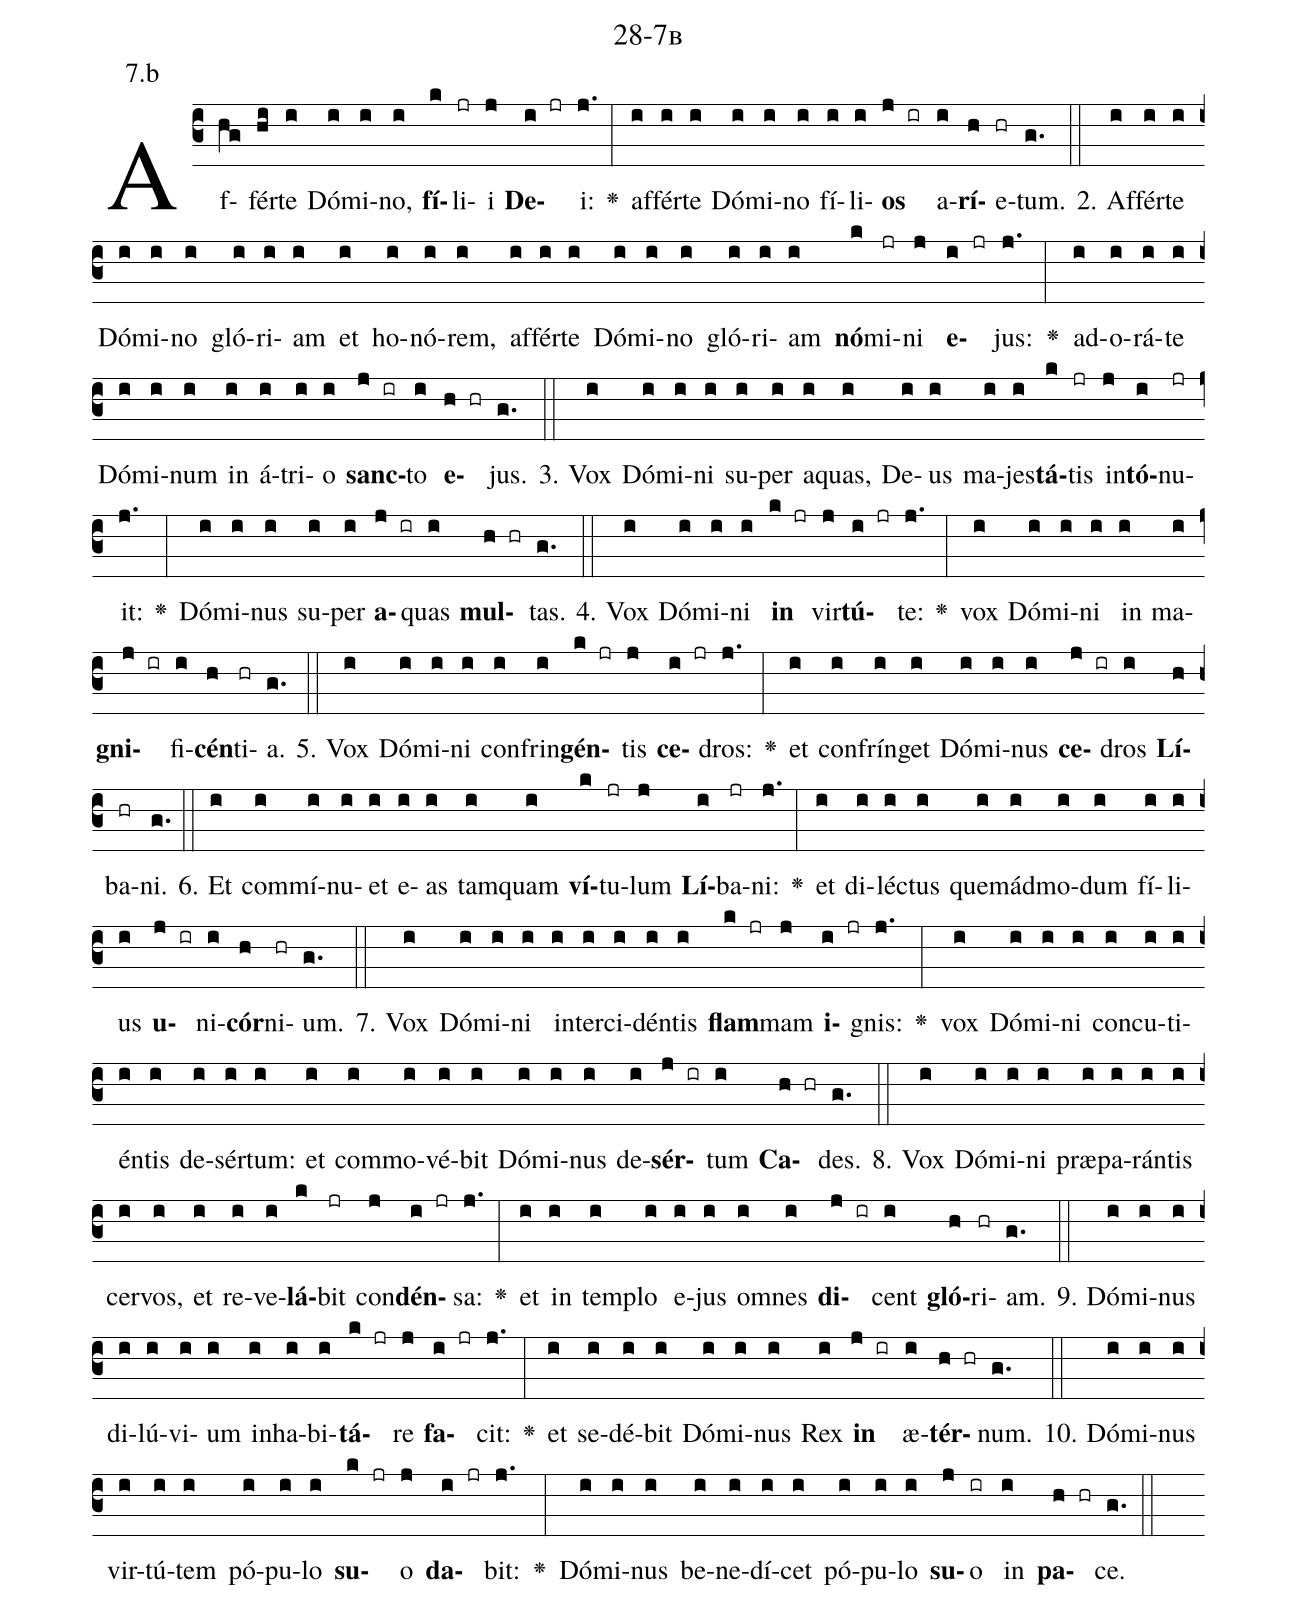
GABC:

name: 28-7b;
annotation: 7.b;
%%
(c3)Af(hg)fér(hi)te(i) Dó(i)mi(i)no,(i) <b>fí</b>(k)li(jr)i(j) <b>De</b>(i jr)i:(j.) <v>\greheightstar</v>(:) af(i)fér(i)te(i) Dó(i)mi(i)no(i) fí(i)li(i)<b>os</b>(j ir) a(i)<b>rí</b>(h)e(hr)tum.(g.) (::)
2. Af(i)fér(i)te(i) Dó(i)mi(i)no(i) gló(i)ri(i)am(i) et(i) ho(i)nó(i)rem,(i) af(i)fér(i)te(i) Dó(i)mi(i)no(i) gló(i)ri(i)am(i) <b>nó</b>(k)mi(jr)ni(j) <b>e</b>(i jr)jus:(j.) <v>\greheightstar</v>(:) ad(i)o(i)rá(i)te(i) Dó(i)mi(i)num(i) in(i) á(i)tri(i)o(i) <b>sanc</b>(j ir)to(i) <b>e</b>(h hr)jus.(g.) (::)
3. Vox(i) Dó(i)mi(i)ni(i) su(i)per(i) a(i)quas,(i) De(i)us(i) ma(i)jes(i)<b>tá</b>(k)tis(jr) in(j)<b>tó</b>(i)nu(jr)it:(j.) <v>\greheightstar</v>(:) Dó(i)mi(i)nus(i) su(i)per(i) <b>a</b>(j ir)quas(i) <b>mul</b>(h hr)tas.(g.) (::)
4. Vox(i) Dó(i)mi(i)ni(i) <b>in</b>(k jr) vir(j)<b>tú</b>(i jr)te:(j.) <v>\greheightstar</v>(:) vox(i) Dó(i)mi(i)ni(i) in(i) ma(i)<b>gni</b>(j ir)fi(i)<b>cén</b>(h)ti(hr)a.(g.) (::)
5. Vox(i) Dó(i)mi(i)ni(i) con(i)frin(i)<b>gén</b>(k jr)tis(j) <b>ce</b>(i jr)dros:(j.) <v>\greheightstar</v>(:) et(i) con(i)frín(i)get(i) Dó(i)mi(i)nus(i) <b>ce</b>(j ir)dros(i) <b>Lí</b>(h)ba(hr)ni.(g.) (::)
6. Et(i) com(i)mí(i)nu(i)et(i) e(i)as(i) tam(i)quam(i) <b>ví</b>(k)tu(jr)lum(j) <b>Lí</b>(i)ba(jr)ni:(j.) <v>\greheightstar</v>(:) et(i) di(i)léc(i)tus(i) quem(i)ád(i)mo(i)dum(i) fí(i)li(i)us(i) <b>u</b>(j ir)ni(i)<b>cór</b>(h)ni(hr)um.(g.) (::)
7. Vox(i) Dó(i)mi(i)ni(i) in(i)ter(i)ci(i)dén(i)tis(i) <b>flam</b>(k jr)mam(j) <b>i</b>(i jr)gnis:(j.) <v>\greheightstar</v>(:) vox(i) Dó(i)mi(i)ni(i) con(i)cu(i)ti(i)én(i)tis(i) de(i)sér(i)tum:(i) et(i) com(i)mo(i)vé(i)bit(i) Dó(i)mi(i)nus(i) de(i)<b>sér</b>(j ir)tum(i) <b>Ca</b>(h hr)des.(g.) (::)
8. Vox(i) Dó(i)mi(i)ni(i) præ(i)pa(i)rán(i)tis(i) cer(i)vos,(i) et(i) re(i)ve(i)<b>lá</b>(k)bit(jr) con(j)<b>dén</b>(i jr)sa:(j.) <v>\greheightstar</v>(:) et(i) in(i) tem(i)plo(i) e(i)jus(i) om(i)nes(i) <b>di</b>(j ir)cent(i) <b>gló</b>(h)ri(hr)am.(g.) (::)
9. Dó(i)mi(i)nus(i) di(i)lú(i)vi(i)um(i) in(i)ha(i)bi(i)<b>tá</b>(k jr)re(j) <b>fa</b>(i jr)cit:(j.) <v>\greheightstar</v>(:) et(i) se(i)dé(i)bit(i) Dó(i)mi(i)nus(i) Rex(i) <b>in</b>(j ir) æ(i)<b>tér</b>(h hr)num.(g.) (::)
10. Dó(i)mi(i)nus(i) vir(i)tú(i)tem(i) pó(i)pu(i)lo(i) <b>su</b>(k jr)o(j) <b>da</b>(i jr)bit:(j.) <v>\greheightstar</v>(:) Dó(i)mi(i)nus(i) be(i)ne(i)dí(i)cet(i) pó(i)pu(i)lo(i) <b>su</b>(j)o(ir) in(i) <b>pa</b>(h hr)ce.(g.) (::)
